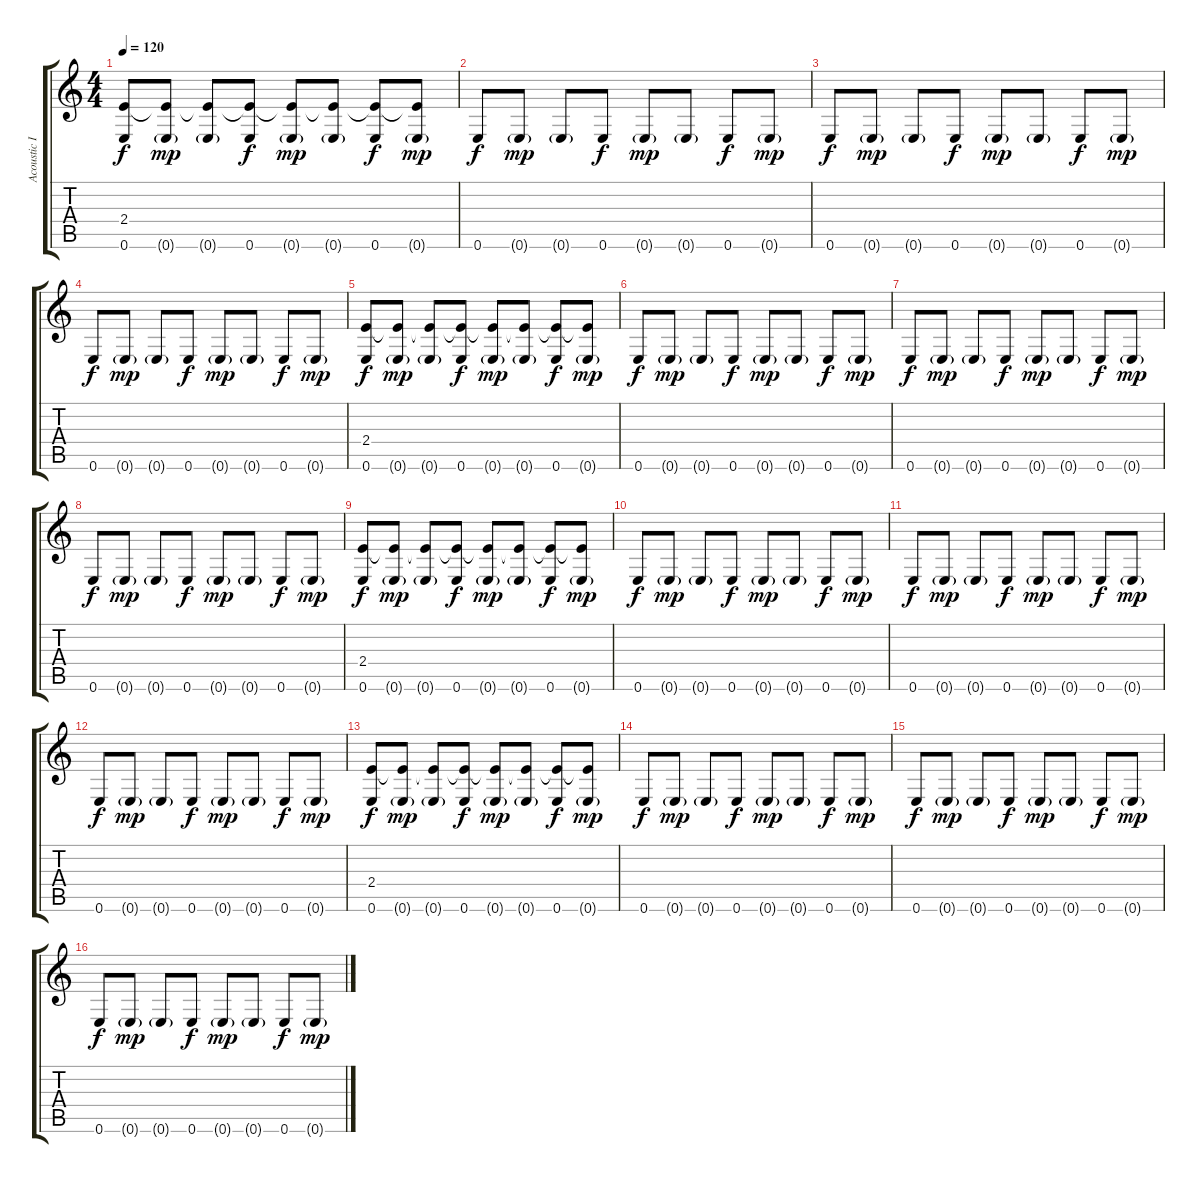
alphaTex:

\track ("Acoustic I" "Acoustic I") {instrument acousticguitarnylon}
\staff {score tabs}
\tuning (E4 B3 G3 D3 A2 E2) {hide}
\ts (4 4)
\tempo 120
\clef g2
\ks c
(2.4 0.6).8{dy f} (2.4{t} 0.6{g}).8{dy mp} (2.4{t} 0.6{g}).8 (2.4{t} 0.6).8{dy f} (2.4{t} 0.6{g}).8{dy mp} (2.4{t} 0.6{g}).8 (2.4{t} 0.6).8{dy f} (2.4{t} 0.6{g}).8{dy mp} |
0.6.8{dy f} 0.6{g}.8{dy mp} 0.6{g}.8 0.6.8{dy f} 0.6{g}.8{dy mp} 0.6{g}.8 0.6.8{dy f} 0.6{g}.8{dy mp} |
0.6.8{dy f} 0.6{g}.8{dy mp} 0.6{g}.8 0.6.8{dy f} 0.6{g}.8{dy mp} 0.6{g}.8 0.6.8{dy f} 0.6{g}.8{dy mp} |
0.6.8{dy f} 0.6{g}.8{dy mp} 0.6{g}.8 0.6.8{dy f} 0.6{g}.8{dy mp} 0.6{g}.8 0.6.8{dy f} 0.6{g}.8{dy mp} |
(2.4 0.6).8{dy f} (2.4{t} 0.6{g}).8{dy mp} (2.4{t} 0.6{g}).8 (2.4{t} 0.6).8{dy f} (2.4{t} 0.6{g}).8{dy mp} (2.4{t} 0.6{g}).8 (2.4{t} 0.6).8{dy f} (2.4{t} 0.6{g}).8{dy mp} |
0.6.8{dy f} 0.6{g}.8{dy mp} 0.6{g}.8 0.6.8{dy f} 0.6{g}.8{dy mp} 0.6{g}.8 0.6.8{dy f} 0.6{g}.8{dy mp} |
0.6.8{dy f} 0.6{g}.8{dy mp} 0.6{g}.8 0.6.8{dy f} 0.6{g}.8{dy mp} 0.6{g}.8 0.6.8{dy f} 0.6{g}.8{dy mp} |
0.6.8{dy f} 0.6{g}.8{dy mp} 0.6{g}.8 0.6.8{dy f} 0.6{g}.8{dy mp} 0.6{g}.8 0.6.8{dy f} 0.6{g}.8{dy mp} |
(2.4 0.6).8{dy f} (2.4{t} 0.6{g}).8{dy mp} (2.4{t} 0.6{g}).8 (2.4{t} 0.6).8{dy f} (2.4{t} 0.6{g}).8{dy mp} (2.4{t} 0.6{g}).8 (2.4{t} 0.6).8{dy f} (2.4{t} 0.6{g}).8{dy mp} |
0.6.8{dy f} 0.6{g}.8{dy mp} 0.6{g}.8 0.6.8{dy f} 0.6{g}.8{dy mp} 0.6{g}.8 0.6.8{dy f} 0.6{g}.8{dy mp} |
0.6.8{dy f} 0.6{g}.8{dy mp} 0.6{g}.8 0.6.8{dy f} 0.6{g}.8{dy mp} 0.6{g}.8 0.6.8{dy f} 0.6{g}.8{dy mp} |
0.6.8{dy f} 0.6{g}.8{dy mp} 0.6{g}.8 0.6.8{dy f} 0.6{g}.8{dy mp} 0.6{g}.8 0.6.8{dy f} 0.6{g}.8{dy mp} |
(2.4 0.6).8{dy f} (2.4{t} 0.6{g}).8{dy mp} (2.4{t} 0.6{g}).8 (2.4{t} 0.6).8{dy f} (2.4{t} 0.6{g}).8{dy mp} (2.4{t} 0.6{g}).8 (2.4{t} 0.6).8{dy f} (2.4{t} 0.6{g}).8{dy mp} |
0.6.8{dy f} 0.6{g}.8{dy mp} 0.6{g}.8 0.6.8{dy f} 0.6{g}.8{dy mp} 0.6{g}.8 0.6.8{dy f} 0.6{g}.8{dy mp} |
0.6.8{dy f} 0.6{g}.8{dy mp} 0.6{g}.8 0.6.8{dy f} 0.6{g}.8{dy mp} 0.6{g}.8 0.6.8{dy f} 0.6{g}.8{dy mp} |
0.6.8{dy f} 0.6{g}.8{dy mp} 0.6{g}.8 0.6.8{dy f} 0.6{g}.8{dy mp} 0.6{g}.8 0.6.8{dy f} 0.6{g}.8{dy mp}
